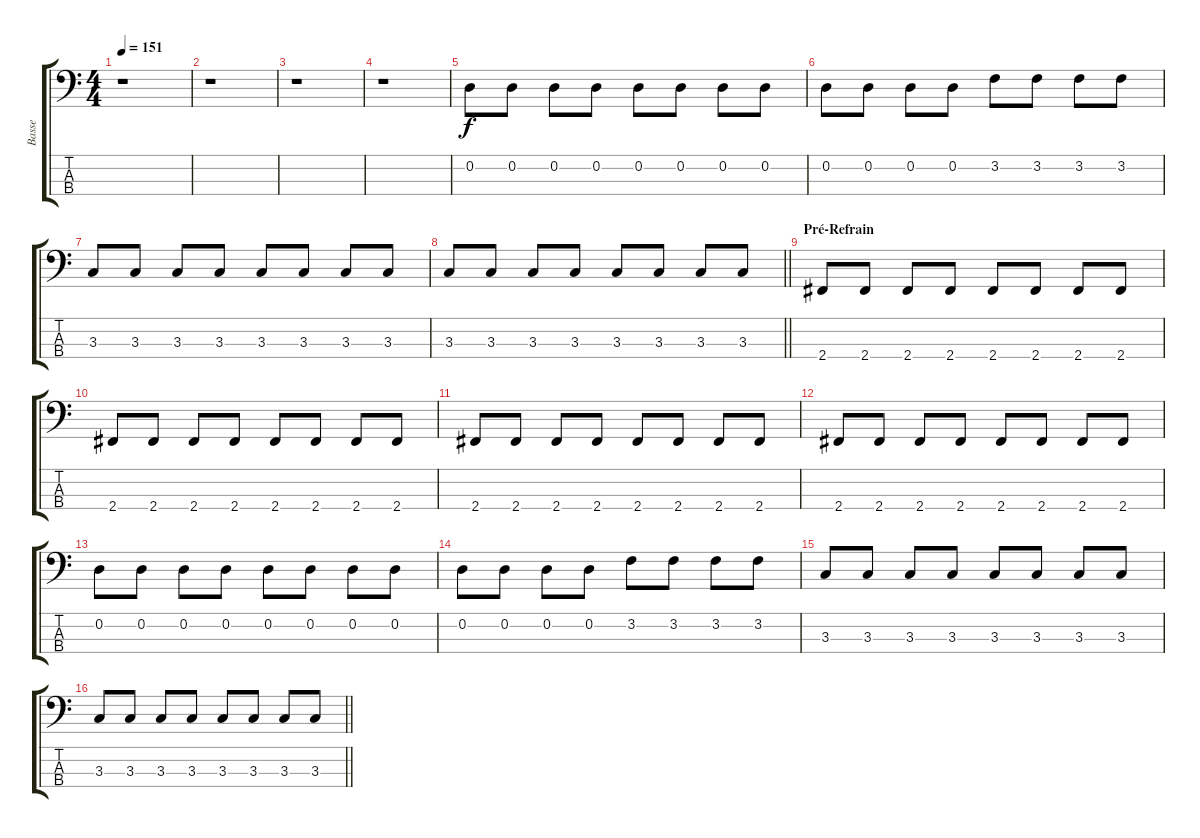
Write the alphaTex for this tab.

\track ("Basse" "Basse") {instrument electricbassfinger}
\staff {score tabs}
\tuning (G2 D2 A1 E1) {hide}
\ts (4 4)
\tempo 151
\clef f4
\ks c
r.1{dy f} |
r.1 |
r.1 |
r.1 |
0.2.8 0.2.8 0.2.8 0.2.8 0.2.8 0.2.8 0.2.8 0.2.8 |
0.2.8 0.2.8 0.2.8 0.2.8 3.2.8 3.2.8 3.2.8 3.2.8 |
3.3.8 3.3.8 3.3.8 3.3.8 3.3.8 3.3.8 3.3.8 3.3.8 |
\barLineRight lightlight
3.3.8 3.3.8 3.3.8 3.3.8 3.3.8 3.3.8 3.3.8 3.3.8 |
\section ("" "Pré-Refrain")
2.4.8 2.4.8 2.4.8 2.4.8 2.4.8 2.4.8 2.4.8 2.4.8 |
2.4.8 2.4.8 2.4.8 2.4.8 2.4.8 2.4.8 2.4.8 2.4.8 |
2.4.8 2.4.8 2.4.8 2.4.8 2.4.8 2.4.8 2.4.8 2.4.8 |
2.4.8 2.4.8 2.4.8 2.4.8 2.4.8 2.4.8 2.4.8 2.4.8 |
0.2.8 0.2.8 0.2.8 0.2.8 0.2.8 0.2.8 0.2.8 0.2.8 |
0.2.8 0.2.8 0.2.8 0.2.8 3.2.8 3.2.8 3.2.8 3.2.8 |
3.3.8 3.3.8 3.3.8 3.3.8 3.3.8 3.3.8 3.3.8 3.3.8 |
\barLineRight lightlight
3.3.8 3.3.8 3.3.8 3.3.8 3.3.8 3.3.8 3.3.8 3.3.8
